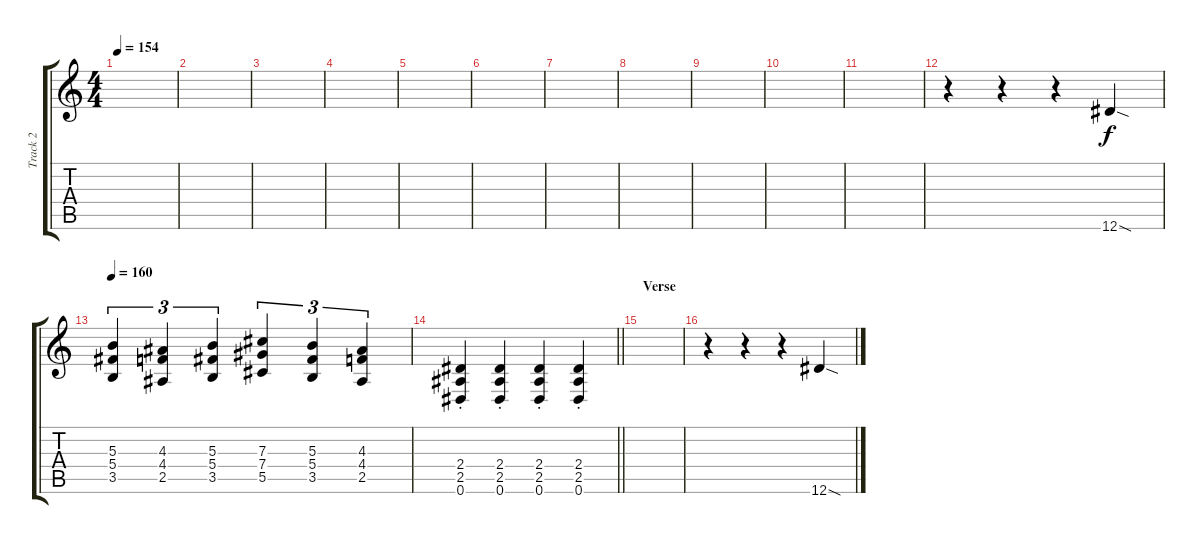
\track ("Track 2" "Track 2") {instrument distortionguitar}
\staff {score tabs}
\tuning (Eb4 Bb3 Gb3 Db3 Ab2 Eb2) {hide}
\ts (4 4)
\tempo 154
\clef g2
\ks c
|
|
|
|
|
|
|
|
|
|
|
r.4{volume 11} r.4 r.4 12.6{sod}.4 |
\tempo 160
(5.3 5.4 3.5).4{tu (3 2)} (4.3 4.4 2.5).4{tu (3 2)} (5.3 5.4 3.5).4{tu (3 2)} (7.3 7.4 5.5).4{tu (3 2)} (5.3 5.4 3.5).4{tu (3 2)} (4.3 4.4 2.5).4{tu (3 2)} |
\barLineRight lightlight
(2.4{st} 2.5{st} 0.6{st}).4 (2.4{st} 2.5{st} 0.6{st}).4 (2.4{st} 2.5{st} 0.6{st}).4 (2.4{st} 2.5{st} 0.6{st}).4 |
\section ("" "Verse")
|
r.4 r.4 r.4 12.6{sod}.4
